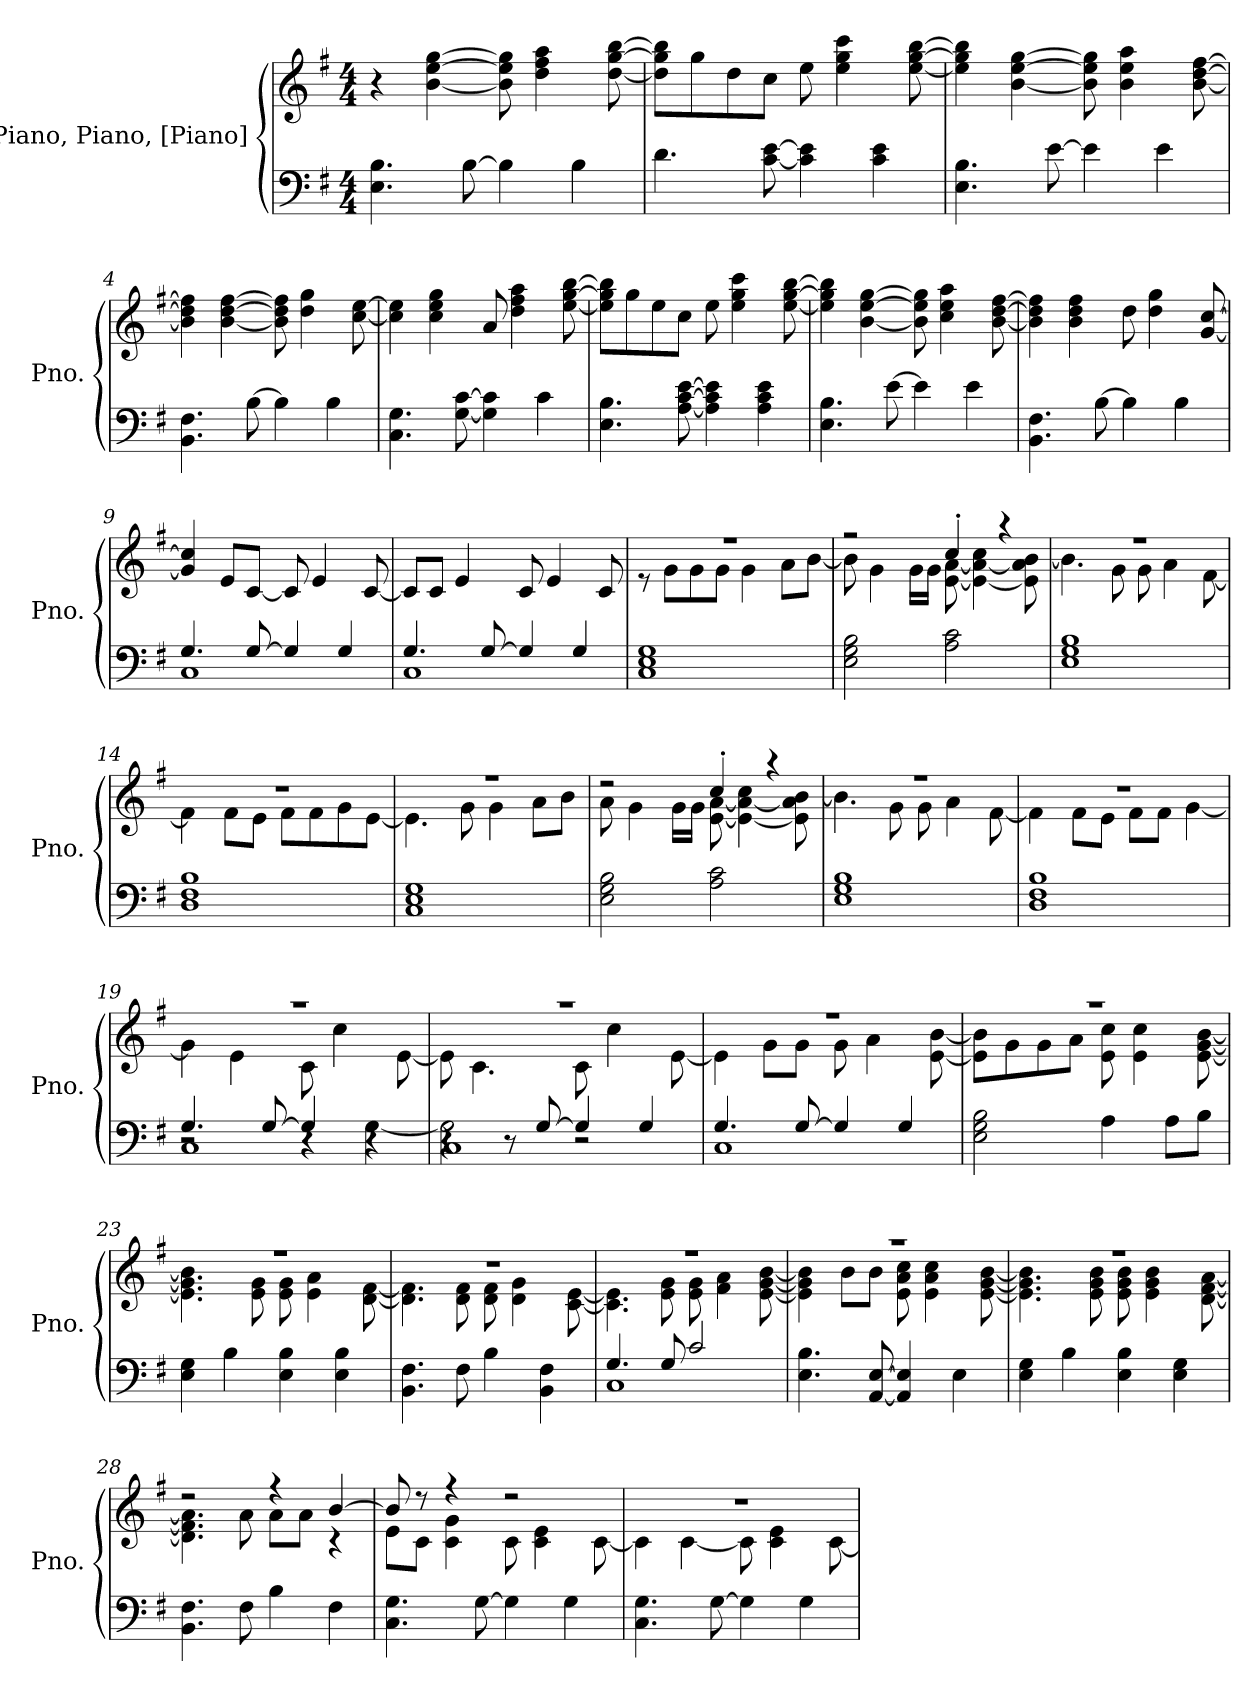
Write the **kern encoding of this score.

**kern	**kern
*part1	*part1
*staff2	*staff1
*I"Piano, Piano, [Piano] (a)	*
*I'Pno.	*
*clefF4	*clefG2
*k[f#]	*k[f#]
*M4/4	*M4/4
*MM120	*MM120
=1	=1
4.E\ 4.B\	4r
.	[4b\ [4ee\ [4gg\
[8B\	.
4B\]	8b\] 8ee\] 8gg\]
.	4dd\ 4ff#\ 4aa\
4B\	.
.	[8dd\ [8gg\ [8bb\
=2	=2
4.d\	8dd\] 8gg\] 8bb\]L
.	8gg\
.	8dd\
[8c\ [8e\	8cc\J
4c\] 4e\]	8ee\
.	4ee\ 4gg\ 4ccc\
4c\ 4e\	.
.	[8ee\ [8gg\ [8bb\
=3	=3
4.E\ 4.B\	4ee\] 4gg\] 4bb\]
.	[4b\ [4ee\ [4gg\
[8e\	.
4e\]	8b\] 8ee\] 8gg\]
.	4b\ 4ee\ 4aa\
4e\	.
.	[8b\ [8dd\ [8ff#\
=4	=4
4.BB\ 4.F#\	4b\] 4dd\] 4ff#\]
.	[4b\ [4dd\ [4ff#\
[8B\	.
4B\]	8b\] 8dd\] 8ff#\]
.	4dd\ 4gg\
4B\	.
.	[8cc\ [8ee\
!!LO:LB:g=z
=5	=5
4.C\ 4.G\	4cc\] 4ee\]
.	4cc\ 4ee\ 4gg\
[8G\ [8c\	.
4G\] 4c\]	8a/
.	4dd\ 4ff#\ 4aa\
4c\	.
.	[8ee\ [8gg\ [8bb\
=6	=6
4.E\ 4.B\	8ee\] 8gg\] 8bb\]L
.	8gg\
.	8ee\
[8A\ [8c\ [8e\	8cc\J
4A\] 4c\] 4e\]	8ee\
.	4ee\ 4gg\ 4ccc\
4A\ 4c\ 4e\	.
.	[8ee\ [8gg\ [8bb\
=7	=7
4.E\ 4.B\	4ee\] 4gg\] 4bb\]
.	[4b\ [4ee\ [4gg\
[8e\	.
4e\]	8b\] 8ee\] 8gg\]
.	4cc\ 4ee\ 4aa\
4e\	.
.	[8b\ [8dd\ [8ff#\
=8	=8
4.BB\ 4.F#\	4b\] 4dd\] 4ff#\]
.	4b\ 4dd\ 4ff#\
[8B\	.
4B\]	8dd\
.	4dd\ 4gg\
4B\	.
.	[8g/ [8cc/
=9	=9
*^	*
4.G/	1C	4g/] 4cc/]
.	.	8e/L
[8G/	.	[8c/J
4G/]	.	8c/]
.	.	4e/
4G/	.	.
.	.	[8c/
!!LO:LB:g=z
=10	=10	=10
4.G/	1C	8c/L]
.	.	8c/J
.	.	4e/
[8G/	.	.
4G/]	.	8c/
.	.	4e/
4G/	.	.
.	.	8c/
*v	*v	*
=11	=11
*	*^
1C 1E 1G	1r	8r
.	.	8g\L
.	.	8g\
.	.	8g\J
.	.	4g\
.	.	8a\L
.	.	[8b\J
=12	=12	=12
2E\ 2G\ 2B\	2r	8b\]
.	.	4g\
.	.	16g\LL
.	.	16g\JJ
2A\ 2c\	4cc'/	[8e\ [8a\
.	.	4e\_ 4a\_ 4cc\
.	4r	.
.	.	8e\] 8a\] [8b\
=13	=13	=13
1E 1G 1B	1r	4.b\]
.	.	8g\
.	.	8g\
.	.	4a\
.	.	[8f#\
=14	=14	=14
1D 1F# 1B	1r	4f#\]
.	.	8f#\L
.	.	8e\J
.	.	8f#\L
.	.	8f#\
.	.	8g\
.	.	[8e\J
!!LO:LB:g=z	!!
=15	=15	=15
1C 1E 1G	1r	4.e\]
.	.	8g\
.	.	4g\
.	.	8a\L
.	.	8b\J
=16	=16	=16
2E\ 2G\ 2B\	2r	8a\
.	.	4g\
.	.	16g\LL
.	.	16g\JJ
2A\ 2c\	4cc'/	[8e\ [8a\
.	.	4e\_ 4a\_ 4cc\
.	4r	.
.	.	8e\] 8a\] [8b\
=17	=17	=17
1E 1G 1B	1r	4.b\]
.	.	8g\
.	.	8g\
.	.	4a\
.	.	[8f#\
=18	=18	=18
1D 1F# 1B	1r	4f#\]
.	.	8f#\L
.	.	8e\J
.	.	8f#\L
.	.	8f#\J
.	.	[4g\
=19	=19	=19
*^	*	*
*	*^	*	*
4.G/	2r	1C	1r	4g\]
.	.	.	.	4e\
[8G/	.	.	.	.
4G/]	4r	.	.	8c\
.	.	.	.	4cc\
4r	[4G\	.	.	.
.	.	.	.	[8e\
!!LO:LB:g=z	!!
=20	=20	=20	=20	=20
4r	2G\]	1C	1r	8e\]
.	.	.	.	4.c\
8r	.	.	.	.
[8G/	.	.	.	.
4G/]	2r	.	.	8c\
.	.	.	.	4cc\
4G/	.	.	.	.
.	.	.	.	[8e\
*	*v	*v	*	*
=21	=21	=21	=21
4.G/	1C	1r	4e\]
.	.	.	8g\L
[8G/	.	.	8g\J
4G/]	.	.	8g\
.	.	.	4a\
4G/	.	.	.
.	.	.	[8e\ [8b\
*v	*v	*	*
=22	=22	=22
2E\ 2G\ 2B\	1r	8e\] 8b\]L
.	.	8g\
.	.	8g\
.	.	8a\J
4A\	.	8e\ 8cc\
.	.	4e\ 4cc\
8A\L	.	.
8B\J	.	[8e\ [8g\ [8b\
=23	=23	=23
4E\ 4G\	1r	4.e\] 4.g\] 4.b\]
4B\	.	.
.	.	8e\ 8g\
4E\ 4B\	.	8e\ 8g\
.	.	4e\ 4a\
4E\ 4B\	.	.
.	.	[8d\ [8f#\
=24	=24	=24
4.BB\ 4.F#\	1r	4.d\] 4.f#\]
8F#\	.	8d\ 8f#\
4B\	.	8d\ 8f#\
.	.	4d\ 4g\
4BB\ 4F#\	.	.
.	.	[8c\ [8e\
!!LO:LB:g=z	!!
=25	=25	=25
*^	*	*
4.G/	1C	1r	4.c\] 4.e\]
8G/	.	.	8e\ 8g\
2c/	.	.	8e\ 8g\
.	.	.	4f#\ 4a\
.	.	.	[8e\ [8g\ [8b\
*v	*v	*	*
=26	=26	=26
4.E\ 4.B\	1r	4e\] 4g\] 4b\]
.	.	8b\L
[8AA/ [8E/	.	8b\J
4AA/] 4E/]	.	8e\ 8a\ 8cc\
.	.	4e\ 4a\ 4cc\
4E\	.	.
.	.	[8e\ [8g\ [8b\
=27	=27	=27
4E\ 4G\	1r	4.e\] 4.g\] 4.b\]
4B\	.	.
.	.	8e\ 8g\ 8b\
4E\ 4B\	.	8e\ 8g\ 8b\
.	.	4e\ 4g\ 4b\
4E\ 4G\	.	.
.	.	[8d\ [8f#\ [8a\
=28	=28	=28
4.BB\ 4.F#\	2r	4.d\] 4.f#\] 4.a\]
8F#\	.	8a\
4B\	4r	8a\L
.	.	8a\J
4F#\	[4b/	4r
=29	=29	=29
4.C\ 4.G\	8b/]	8e\L
.	8r	8c\J
.	4r	4c\ 4g\
[8G\	.	.
4G\]	2r	8c\
.	.	4c\ 4e\
4G\	.	.
.	.	[8c\
!!LO:PB:g=z	!!
=30	=30	=30
4.C\ 4.G\	1r	4c\]
.	.	[4c\
[8G\	.	.
4G\]	.	8c\]
.	.	4c\ 4e\
4G\	.	.
.	.	[8c\
*	*v	*v
=	=
*-	*-
